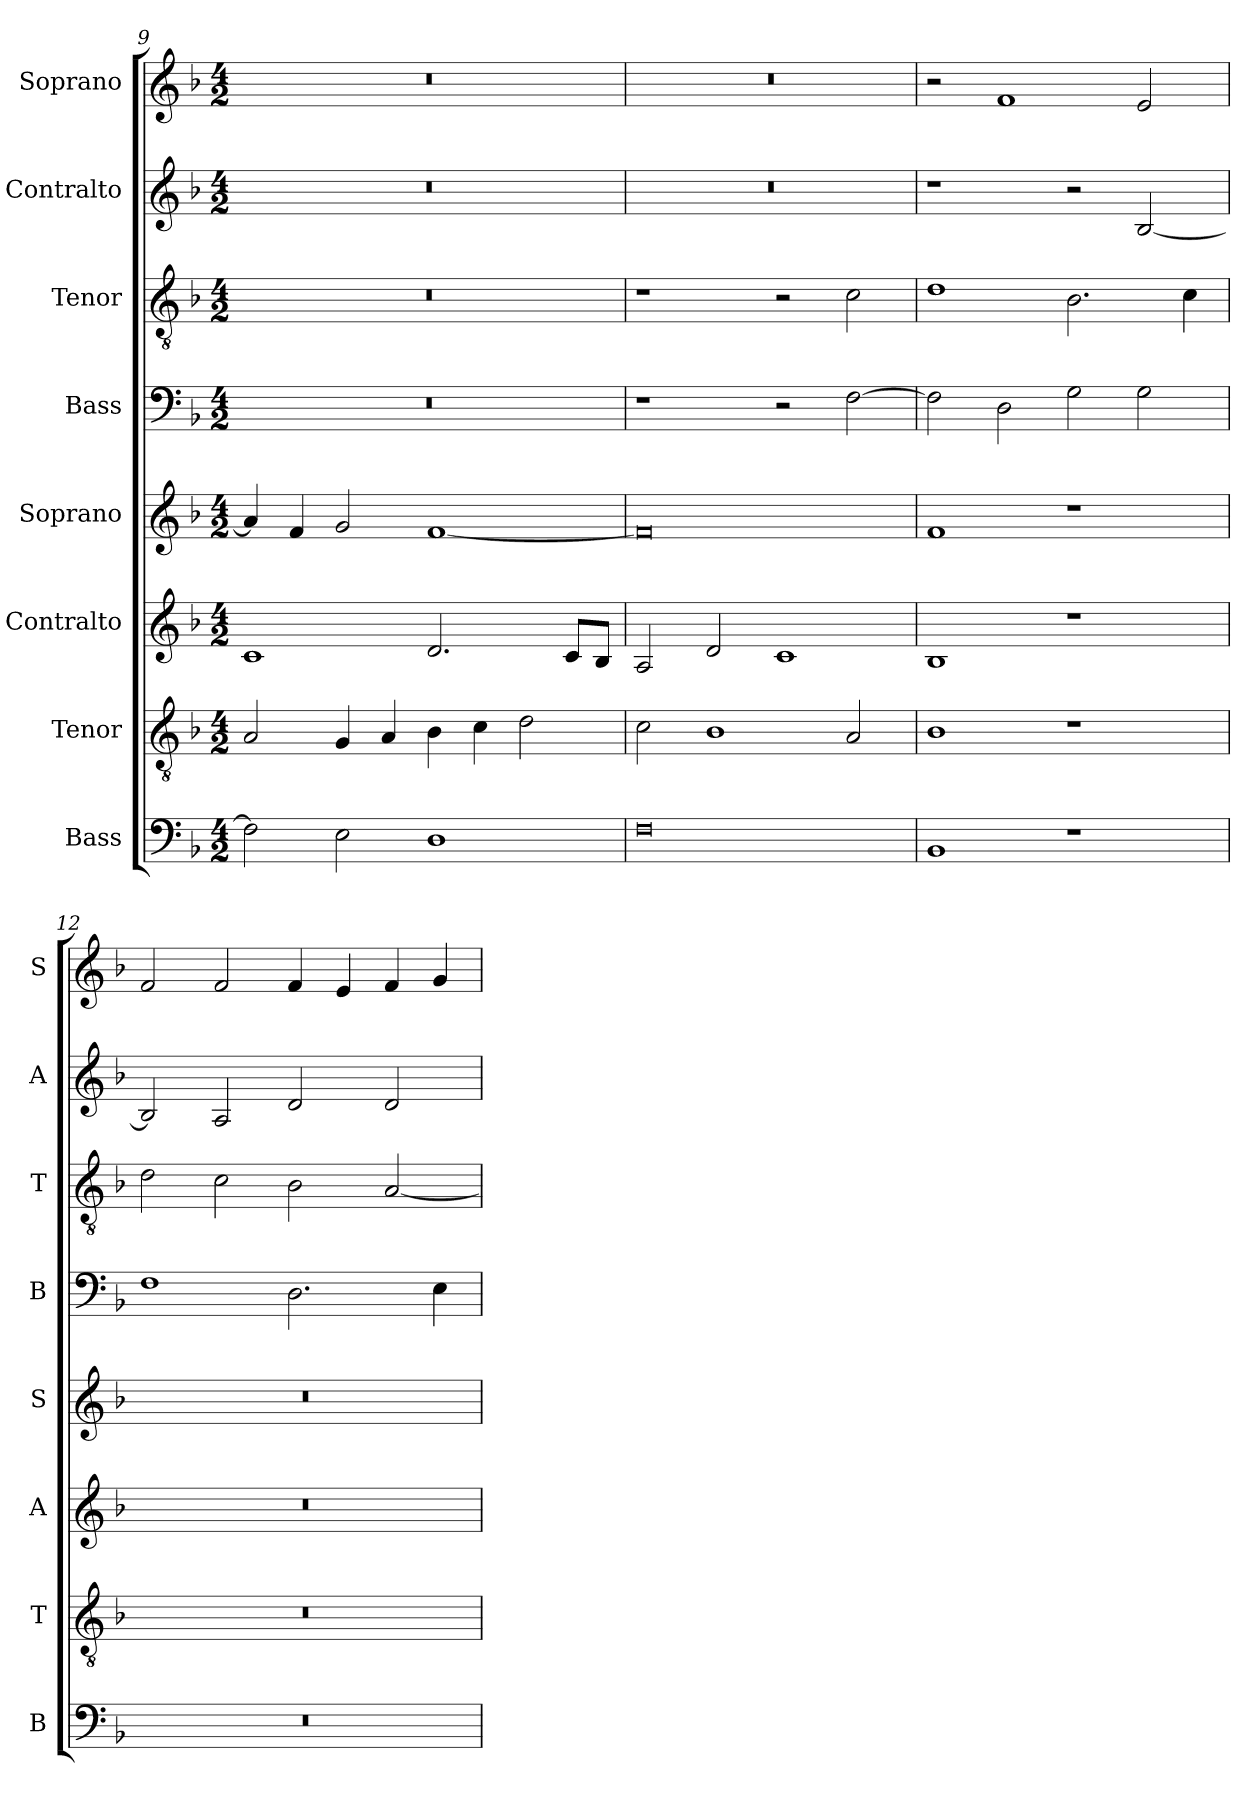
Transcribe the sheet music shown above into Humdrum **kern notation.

**kern	**kern	**kern	**kern	**kern	**kern	**kern	**kern
*part8	*part7	*part6	*part5	*part4	*part3	*part2	*part1
*staff8	*staff7	*staff6	*staff5	*staff4	*staff3	*staff2	*staff1
*I"Bass	*I"Tenor	*I"Contralto	*I"Soprano	*I"Bass	*I"Tenor	*I"Contralto	*I"Soprano
*I'B	*I'T	*I'A	*I'S	*I'B	*I'T	*I'A	*I'S
*clefF4	*clefGv2	*clefG2	*clefG2	*clefF4	*clefGv2	*clefG2	*clefG2
*k[b-]	*k[b-]	*k[b-]	*k[b-]	*k[b-]	*k[b-]	*k[b-]	*k[b-]
*F:ion	*F:ion	*F:ion	*F:ion	*F:ion	*F:ion	*F:ion	*F:ion
*M4/2	*M4/2	*M4/2	*M4/2	*M4/2	*M4/2	*M4/2	*M4/2
=9	=9	=9	=9	=9	=9	=9	=9
2F]	2A	1c	4a]	0r	0r	0r	0r
.	.	.	4f	.	.	.	.
2E	4G	.	2g	.	.	.	.
.	4A	.	.	.	.	.	.
1D	4B-	2.d	[1f	.	.	.	.
.	4c	.	.	.	.	.	.
.	2d	.	.	.	.	.	.
.	.	8c/L	.	.	.	.	.
.	.	8B-/J	.	.	.	.	.
=10	=10	=10	=10	=10	=10	=10	=10
0F	2c	2A	0f]	1r	1r	0r	0r
.	1B-	2d	.	.	.	.	.
.	.	1c	.	2r	2r	.	.
.	2A	.	.	[2F	2c	.	.
=11	=11	=11	=11	=11	=11	=11	=11
1BB-	1B-	1B-	1f	2F]	1d	1r	2r
.	.	.	.	2D	.	.	1f
1r	1r	1r	1r	2G	2.B-	2r	.
.	.	.	.	2G	.	[2B-	2e
.	.	.	.	.	4c	.	.
=12	=12	=12	=12	=12	=12	=12	=12
0r	0r	0r	0r	1F	2d	2B-]	2f
.	.	.	.	.	2c	2A	2f
.	.	.	.	2.D	2B-	2d	4f
.	.	.	.	.	.	.	4e
.	.	.	.	.	[2A	2d	4f
.	.	.	.	4E	.	.	4g
=	=	=	=	=	=	=	=
*-	*-	*-	*-	*-	*-	*-	*-
